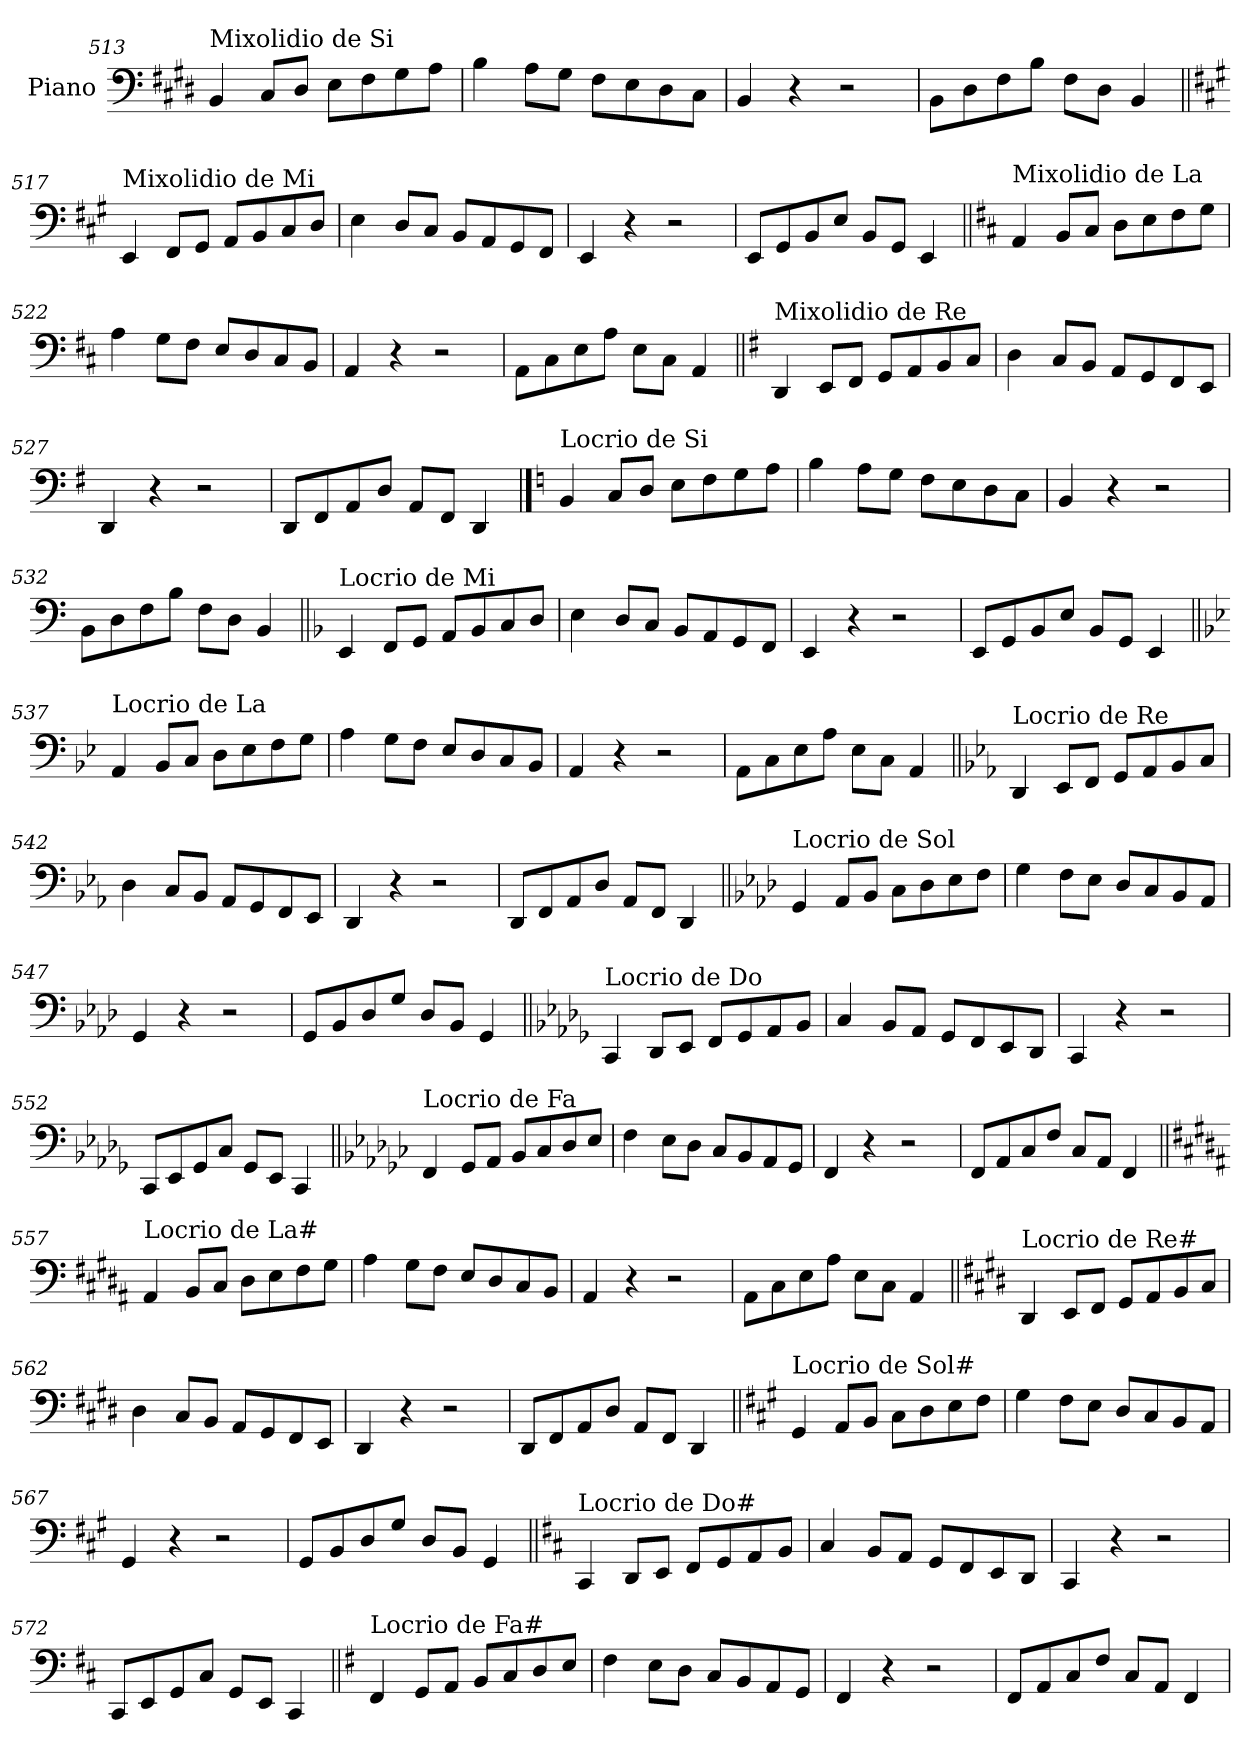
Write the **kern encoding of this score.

**kern
*part1
*staff1
*I"Piano
*I'Pno.
!!LO:LB:g=z
*clefF4
*k[f#c#g#d#]
=513
!LO:TX:a:t=Mixolidio de Si
4BB/
8C#/L
8D#/J
8E\L
8F#\
8G#\
8A\J
=514
4B\
8A\L
8G#\J
8F#\L
8E\
8D#\
8C#\J
=515
4BB/
4r
2r
=516
8BB\L
8D#\
8F#\
8B\J
8F#\L
8D#\J
4BB/
!!LO:LB:g=z
=517||
*k[f#c#g#]
!LO:TX:a:t=Mixolidio de Mi
4EE/
8FF#/L
8GG#/J
8AA/L
8BB/
8C#/
8D/J
=518
4E\
8D/L
8C#/J
8BB/L
8AA/
8GG#/
8FF#/J
=519
4EE/
4r
2r
=520
8EE/L
8GG#/
8BB/
8E/J
8BB/L
8GG#/J
4EE/
!!LO:LB:g=z
=521||
*k[f#c#]
!LO:TX:a:t=Mixolidio de La
4AA/
8BB/L
8C#/J
8D\L
8E\
8F#\
8G\J
=522
4A\
8G\L
8F#\J
8E/L
8D/
8C#/
8BB/J
=523
4AA/
4r
2r
=524
8AA\L
8C#\
8E\
8A\J
8E\L
8C#\J
4AA/
!!LO:LB:g=z
=525||
*k[f#]
!LO:TX:a:t=Mixolidio de Re
4DD/
8EE/L
8FF#/J
8GG/L
8AA/
8BB/
8C/J
=526
4D\
8C/L
8BB/J
8AA/L
8GG/
8FF#/
8EE/J
=527
4DD/
4r
2r
=528
8DD/L
8FF#/
8AA/
8D/J
8AA/L
8FF#/J
4DD/
!!LO:PB:g=z
==529
*k[]
!LO:TX:a:t=Locrio de Si
4BB/
8C/L
8D/J
8E\L
8F\
8G\
8A\J
=530
4B\
8A\L
8G\J
8F\L
8E\
8D\
8C\J
=531
4BB/
4r
2r
=532
8BB\L
8D\
8F\
8B\J
8F\L
8D\J
4BB/
!!LO:LB:g=z
=533||
*k[b-]
!LO:TX:a:t=Locrio de Mi
4EE/
8FF/L
8GG/J
8AA/L
8BB-/
8C/
8D/J
=534
4E\
8D/L
8C/J
8BB-/L
8AA/
8GG/
8FF/J
=535
4EE/
4r
2r
=536
8EE/L
8GG/
8BB-/
8E/J
8BB-/L
8GG/J
4EE/
!!LO:LB:g=z
=537||
*k[b-e-]
!LO:TX:a:t=Locrio de La
4AA/
8BB-/L
8C/J
8D\L
8E-\
8F\
8G\J
=538
4A\
8G\L
8F\J
8E-/L
8D/
8C/
8BB-/J
=539
4AA/
4r
2r
=540
8AA\L
8C\
8E-\
8A\J
8E-\L
8C\J
4AA/
!!LO:LB:g=z
=541||
*k[b-e-a-]
!LO:TX:a:t=Locrio de Re
4DD/
8EE-/L
8FF/J
8GG/L
8AA-/
8BB-/
8C/J
=542
4D\
8C/L
8BB-/J
8AA-/L
8GG/
8FF/
8EE-/J
=543
4DD/
4r
2r
=544
8DD/L
8FF/
8AA-/
8D/J
8AA-/L
8FF/J
4DD/
!!LO:LB:g=z
=545||
*k[b-e-a-d-]
!LO:TX:a:t=Locrio de Sol
4GG/
8AA-/L
8BB-/J
8C\L
8D-\
8E-\
8F\J
=546
4G\
8F\L
8E-\J
8D-/L
8C/
8BB-/
8AA-/J
=547
4GG/
4r
2r
=548
8GG/L
8BB-/
8D-/
8G/J
8D-/L
8BB-/J
4GG/
!!LO:LB:g=z
=549||
*k[b-e-a-d-g-]
!LO:TX:a:t=Locrio de Do
4CC/
8DD-/L
8EE-/J
8FF/L
8GG-/
8AA-/
8BB-/J
=550
4C/
8BB-/L
8AA-/J
8GG-/L
8FF/
8EE-/
8DD-/J
=551
4CC/
4r
2r
=552
8CC/L
8EE-/
8GG-/
8C/J
8GG-/L
8EE-/J
4CC/
!!LO:LB:g=z
=553||
*k[b-e-a-d-g-c-]
!LO:TX:a:t=Locrio de Fa
4FF/
8GG-/L
8AA-/J
8BB-/L
8C-/
8D-/
8E-/J
=554
4F\
8E-\L
8D-\J
8C-/L
8BB-/
8AA-/
8GG-/J
=555
4FF/
4r
2r
=556
8FF/L
8AA-/
8C-/
8F/J
8C-/L
8AA-/J
4FF/
!!LO:LB:g=z
=557||
*k[f#c#g#d#a#]
!LO:TX:a:t=Locrio de La#
4AA#/
8BB/L
8C#/J
8D#\L
8E\
8F#\
8G#\J
=558
4A#\
8G#\L
8F#\J
8E/L
8D#/
8C#/
8BB/J
=559
4AA#/
4r
2r
=560
8AA#\L
8C#\
8E\
8A#\J
8E\L
8C#\J
4AA#/
!!LO:LB:g=z
=561||
*k[f#c#g#d#]
!LO:TX:a:t=Locrio de Re#
4DD#/
8EE/L
8FF#/J
8GG#/L
8AA/
8BB/
8C#/J
=562
4D#\
8C#/L
8BB/J
8AA/L
8GG#/
8FF#/
8EE/J
=563
4DD#/
4r
2r
=564
8DD#/L
8FF#/
8AA/
8D#/J
8AA/L
8FF#/J
4DD#/
!!LO:LB:g=z
=565||
*k[f#c#g#]
!LO:TX:a:t=Locrio de Sol#
4GG#/
8AA/L
8BB/J
8C#\L
8D\
8E\
8F#\J
=566
4G#\
8F#\L
8E\J
8D/L
8C#/
8BB/
8AA/J
=567
4GG#/
4r
2r
=568
8GG#/L
8BB/
8D/
8G#/J
8D/L
8BB/J
4GG#/
!!LO:LB:g=z
=569||
*k[f#c#]
!LO:TX:a:t=Locrio de Do#
4CC#/
8DD/L
8EE/J
8FF#/L
8GG/
8AA/
8BB/J
=570
4C#/
8BB/L
8AA/J
8GG/L
8FF#/
8EE/
8DD/J
=571
4CC#/
4r
2r
=572
8CC#/L
8EE/
8GG/
8C#/J
8GG/L
8EE/J
4CC#/
!!LO:LB:g=z
=573||
*k[f#]
!LO:TX:a:t=Locrio de Fa#
4FF#/
8GG/L
8AA/J
8BB/L
8C/
8D/
8E/J
=574
4F#\
8E\L
8D\J
8C/L
8BB/
8AA/
8GG/J
=575
4FF#/
4r
2r
=576
8FF#/L
8AA/
8C/
8F#/J
8C/L
8AA/J
4FF#/
=
*-
